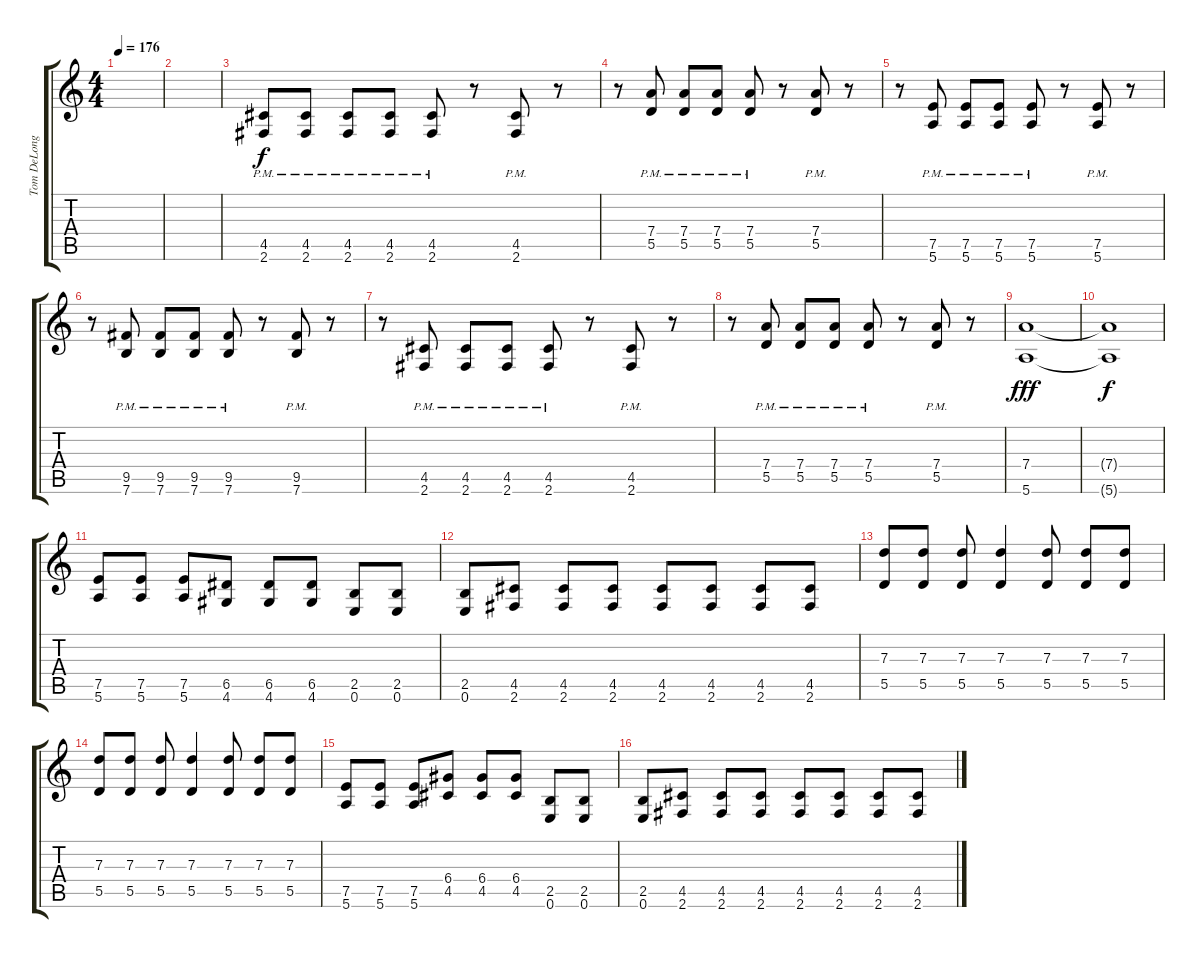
\track ("Tom DeLonge - Guitar" "Tom DeLong") {instrument overdrivenguitar}
\staff {score tabs}
\tuning (E4 B3 G3 D3 A2 E2) {hide}
\ts (4 4)
\tempo 176
\clef g2
\ks c
|
|
(4.5{pm} 2.6{pm}).8 (4.5{pm} 2.6{pm}).8 (4.5{pm} 2.6{pm}).8 (4.5{pm} 2.6{pm}).8 (4.5{pm} 2.6{pm}).8 r.8 (4.5{pm} 2.6{pm}).8 r.8 |
r.8 (7.4{pm} 5.5{pm}).8 (7.4{pm} 5.5{pm}).8 (7.4{pm} 5.5{pm}).8 (7.4{pm} 5.5{pm}).8 r.8 (7.4{pm} 5.5{pm}).8 r.8 |
r.8 (7.5{pm} 5.6{pm}).8 (7.5{pm} 5.6{pm}).8 (7.5{pm} 5.6{pm}).8 (7.5{pm} 5.6{pm}).8 r.8 (7.5{pm} 5.6{pm}).8 r.8 |
r.8 (9.5{pm} 7.6{pm}).8 (9.5{pm} 7.6{pm}).8 (9.5{pm} 7.6{pm}).8 (9.5{pm} 7.6{pm}).8 r.8 (9.5{pm} 7.6{pm}).8 r.8 |
r.8 (4.5{pm} 2.6{pm}).8 (4.5{pm} 2.6{pm}).8 (4.5{pm} 2.6{pm}).8 (4.5{pm} 2.6{pm}).8 r.8 (4.5{pm} 2.6{pm}).8 r.8 |
r.8 (7.4{pm} 5.5{pm}).8 (7.4{pm} 5.5{pm}).8 (7.4{pm} 5.5{pm}).8 (7.4{pm} 5.5{pm}).8 r.8 (7.4{pm} 5.5{pm}).8 r.8 |
(7.4 5.6).1{dy fff} |
(7.4{t} 5.6{t}).1{dy f} |
(7.5 5.6).8 (7.5 5.6).8 (7.5 5.6).8 (6.5 4.6).8 (6.5 4.6).8 (6.5 4.6).8 (2.5 0.6).8 (2.5 0.6).8 |
(2.5 0.6).8 (4.5 2.6).8 (4.5 2.6).8 (4.5 2.6).8 (4.5 2.6).8 (4.5 2.6).8 (4.5 2.6).8 (4.5 2.6).8 |
(7.3 5.5).8 (7.3 5.5).8 (7.3 5.5).8 (7.3 5.5).4 (7.3 5.5).8 (7.3 5.5).8 (7.3 5.5).8 |
(7.3 5.5).8 (7.3 5.5).8 (7.3 5.5).8 (7.3 5.5).4 (7.3 5.5).8 (7.3 5.5).8 (7.3 5.5).8 |
(7.5 5.6).8 (7.5 5.6).8 (7.5 5.6).8 (6.4 4.5).8 (6.4 4.5).8 (6.4 4.5).8 (2.5 0.6).8 (2.5 0.6).8 |
(2.5 0.6).8 (4.5 2.6).8 (4.5 2.6).8 (4.5 2.6).8 (4.5 2.6).8 (4.5 2.6).8 (4.5 2.6).8 (4.5 2.6).8
